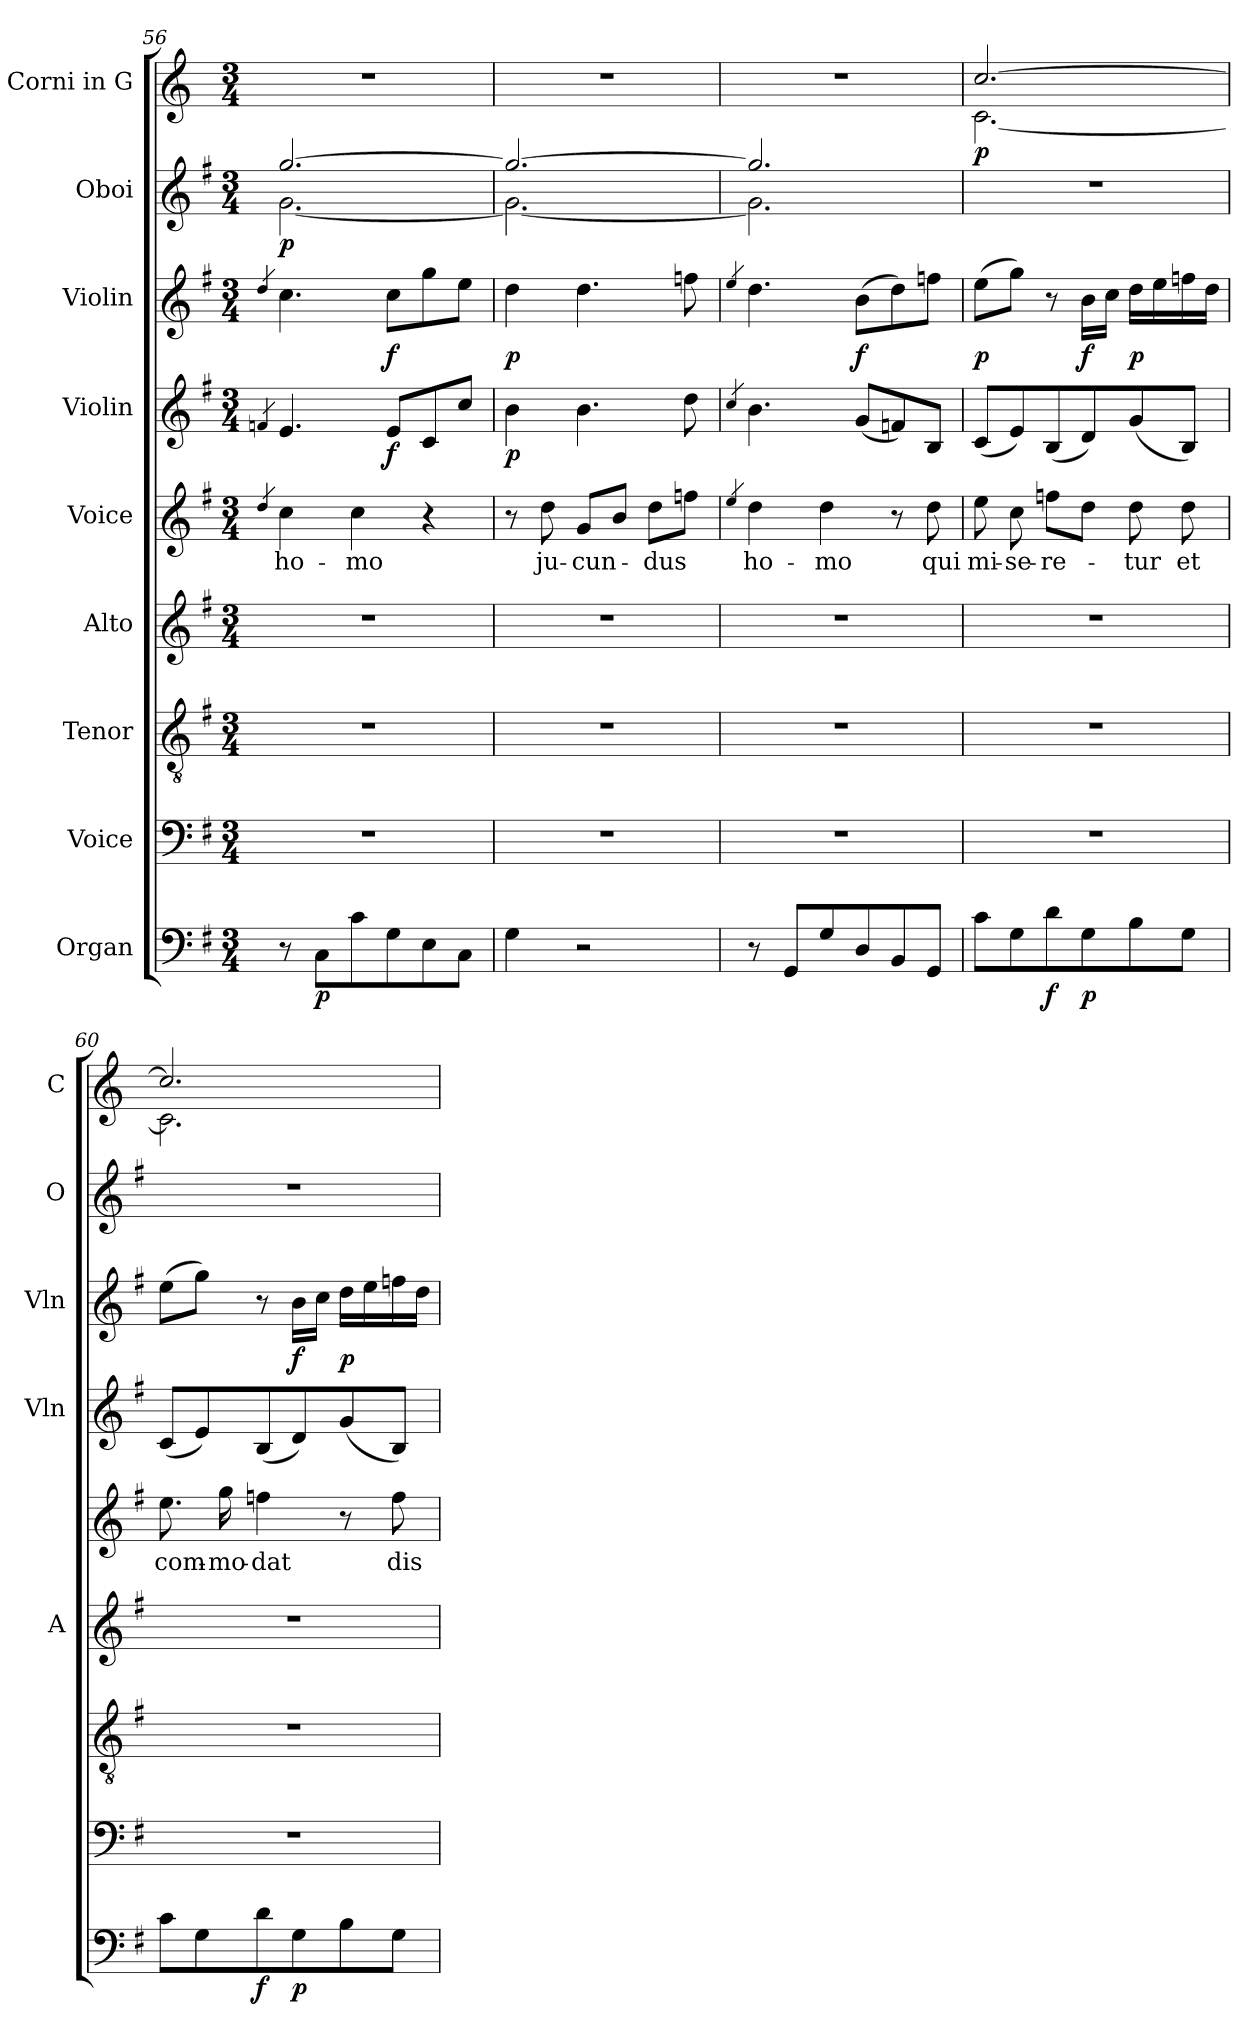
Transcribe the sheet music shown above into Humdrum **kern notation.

**kern	**dynam	**kern	**kern	**kern	**kern	**text	**kern	**dynam	**kern	**dynam	**kern	**dynam	**kern	**dynam
*part9	*part9	*part8	*part7	*part6	*part5	*part5	*part4	*part4	*part3	*part3	*part2	*part2	*part1	*part1
*staff9	*staff9	*staff8	*staff7	*staff6	*staff5	*staff5	*staff4	*staff4	*staff3	*staff3	*staff2	*staff2	*staff1	*staff1
*I"Organ	*	*I"Voice	*I"Tenor	*I"Alto	*I"Voice	*	*I"Violin	*	*I"Violin	*	*I"Oboi	*	*I"Corni in G	*
*	*	*	*	*I'A	*	*	*I'Vln	*	*I'Vln	*	*I'O	*	*I'C	*
*clefF4	*	*clefF4	*clefGv2	*clefG2	*clefG2	*	*clefG2	*	*clefG2	*	*clefG2	*	*clefG2	*
*	*	*	*	*	*	*	*	*	*	*	*	*	*ITrd3c5	*
*k[f#]	*	*k[f#]	*k[f#]	*k[f#]	*k[f#]	*	*k[f#]	*	*k[f#]	*	*k[f#]	*	*k[f#]	*
*M3/4	*	*M3/4	*M3/4	*M3/4	*M3/4	*	*M3/4	*	*M3/4	*	*M3/4	*	*M3/4	*
=56	=56	=56	=56	=56	=56	=56	=56	=56	=56	=56	=56	=56	=56	=56
.	.	.	.	.	4qdd/	.	4qfn/	.	4qdd/	.	.	.	.	.
!	!	!	!	!	!	!LO:LY:b	!	!	!	!	!	!LO:DY:b	!	!
*	*	*	*	*	*	*	*	*	*	*	*^	*	*	*
8r	.	2.r	2.r	2.r	4cc\	ho-	4.e/	.	4.cc\	.	[2.gg/	[2.g\	p	2.r	.
!	!LO:DY:b	!	!	!	!	!	!	!	!	!	!	!	!	!	!
8C\L	p	.	.	.	.	.	.	.	.	.	.	.	.	.	.
!	!	!	!	!	!	!LO:LY:b	!	!	!	!	!	!	!	!	!
8c\	.	.	.	.	4cc\	-mo	.	.	.	.	.	.	.	.	.
!	!	!	!	!	!	!	!	!LO:DY:b	!	!LO:DY:b	!	!	!	!	!
8G\	.	.	.	.	.	.	8e/L	f	8cc\L	f	.	.	.	.	.
8E\	.	.	.	.	4r	.	8c/	.	8gg\	.	.	.	.	.	.
8C\J	.	.	.	.	.	.	8cc/J	.	8ee\J	.	.	.	.	.	.
=57	=57	=57	=57	=57	=57	=57	=57	=57	=57	=57	=57	=57	=57	=57	=57
!	!	!	!	!	!	!	!	!LO:DY:b	!	!LO:DY:b	!	!	!	!	!
4G\	.	2.r	2.r	2.r	8r	.	4b\	p	4dd\	p	2.gg/_	2.g\_	.	2.r	.
!	!	!	!	!	!	!LO:LY:b	!	!	!	!	!	!	!	!	!
.	.	.	.	.	8dd\	ju-	.	.	.	.	.	.	.	.	.
!	!	!	!	!	!	!LO:LY:b	!	!	!	!	!	!	!	!	!
2r	.	.	.	.	8g/L	-cun-	4.b\	.	4.dd\	.	.	.	.	.	.
.	.	.	.	.	8b/J	.	.	.	.	.	.	.	.	.	.
!	!	!	!	!	!	!LO:LY:b	!	!	!	!	!	!	!	!	!
.	.	.	.	.	8dd\L	-dus	.	.	.	.	.	.	.	.	.
.	.	.	.	.	8ffn\J	.	8dd\	.	8ffn\	.	.	.	.	.	.
=58	=58	=58	=58	=58	=58	=58	=58	=58	=58	=58	=58	=58	=58	=58	=58
.	.	.	.	.	4qee/	.	4qcc/	.	4qee/	.	.	.	.	.	.
!	!	!	!	!	!	!LO:LY:b	!	!	!	!	!	!	!	!	!
8r	.	2.r	2.r	2.r	4dd\	ho-	4.b\	.	4.dd\	.	2.gg/]	2.g\]	.	2.r	.
8GG/L	.	.	.	.	.	.	.	.	.	.	.	.	.	.	.
!	!	!	!	!	!	!LO:LY:b	!	!	!	!	!	!	!	!	!
8G/	.	.	.	.	4dd\	-mo	.	.	.	.	.	.	.	.	.
!	!	!	!	!	!	!	!	!	!	!LO:DY:b	!	!	!	!	!
8D/	.	.	.	.	.	.	(8g/L	.	(8b\L	f	.	.	.	.	.
8BB/	.	.	.	.	8r	.	8fn/)	.	8dd\)	.	.	.	.	.	.
!	!	!	!	!	!	!LO:LY:b	!	!	!	!	!	!	!	!	!
8GG/J	.	.	.	.	8dd\	qui	8B/J	.	8ffn\J	.	.	.	.	.	.
*	*	*	*	*	*	*	*	*	*	*	*v	*v	*	*	*
!!LO:LB:g=z
=59	=59	=59	=59	=59	=59	=59	=59	=59	=59	=59	=59	=59	=59	=59
!	!	!	!	!	!	!LO:LY:b	!	!	!	!LO:DY:b	!	!	!	!LO:DY:b
*	*	*	*	*	*	*	*	*	*	*	*	*	*^	*
8c\L	.	2.r	2.r	2.r	8ee\	mi-	(8c/L	.	(8ee\L	p	2.r	.	[2.g/	[2.G\	p
!	!	!	!	!	!	!LO:LY:b	!	!	!	!	!	!	!	!	!
8G\	.	.	.	.	8cc\	-se-	8e/)	.	8gg\J)	.	.	.	.	.	.
!	!LO:DY:b	!	!	!	!	!LO:LY:b	!	!	!	!	!	!	!	!	!
8d\	f	.	.	.	8ffn\L	-re-	(8B/	.	8r	.	.	.	.	.	.
!	!LO:DY:b	!	!	!	!	!	!	!	!	!LO:DY:b	!	!	!	!	!
8G\	p	.	.	.	8dd\J	.	8d/)	.	16b\LL	f	.	.	.	.	.
.	.	.	.	.	.	.	.	.	16cc\JJ	.	.	.	.	.	.
!	!	!	!	!	!	!LO:LY:b	!	!	!	!LO:DY:b	!	!	!	!	!
8B\	.	.	.	.	8dd\	-tur	(8g/	.	16dd\LL	p	.	.	.	.	.
.	.	.	.	.	.	.	.	.	16ee\	.	.	.	.	.	.
!	!	!	!	!	!	!LO:LY:b	!	!	!	!	!	!	!	!	!
8G\J	.	.	.	.	8dd\	et	8B/J)	.	16ffn\	.	.	.	.	.	.
.	.	.	.	.	.	.	.	.	16dd\JJ	.	.	.	.	.	.
=60	=60	=60	=60	=60	=60	=60	=60	=60	=60	=60	=60	=60	=60	=60	=60
!	!	!	!	!	!	!LO:LY:b	!	!	!	!	!	!	!	!	!
8c\L	.	2.r	2.r	2.r	8.ee\	com-	(8c/L	.	(8ee\L	.	2.r	.	2.g/]	2.G\]	.
8G\	.	.	.	.	.	.	8e/)	.	8gg\J)	.	.	.	.	.	.
!	!	!	!	!	!	!LO:LY:b	!	!	!	!	!	!	!	!	!
.	.	.	.	.	16gg\	-mo-	.	.	.	.	.	.	.	.	.
!	!LO:DY:b	!	!	!	!	!LO:LY:b	!	!	!	!	!	!	!	!	!
8d\	f	.	.	.	4ffn\	-dat	(8B/	.	8r	.	.	.	.	.	.
!	!LO:DY:b	!	!	!	!	!	!	!	!	!LO:DY:b	!	!	!	!	!
8G\	p	.	.	.	.	.	8d/)	.	16b\LL	f	.	.	.	.	.
.	.	.	.	.	.	.	.	.	16cc\JJ	.	.	.	.	.	.
!	!	!	!	!	!	!	!	!	!	!LO:DY:b	!	!	!	!	!
8B\	.	.	.	.	8r	.	(8g/	.	16dd\LL	p	.	.	.	.	.
.	.	.	.	.	.	.	.	.	16ee\	.	.	.	.	.	.
!	!	!	!	!	!	!LO:LY:b	!	!	!	!	!	!	!	!	!
8G\J	.	.	.	.	8ff\	dis-	8B/J)	.	16ffn\	.	.	.	.	.	.
.	.	.	.	.	.	.	.	.	16dd\JJ	.	.	.	.	.	.
*	*	*	*	*	*	*	*	*	*	*	*	*	*v	*v	*
=	=	=	=	=	=	=	=	=	=	=	=	=	=	=
*-	*-	*-	*-	*-	*-	*-	*-	*-	*-	*-	*-	*-	*-	*-
